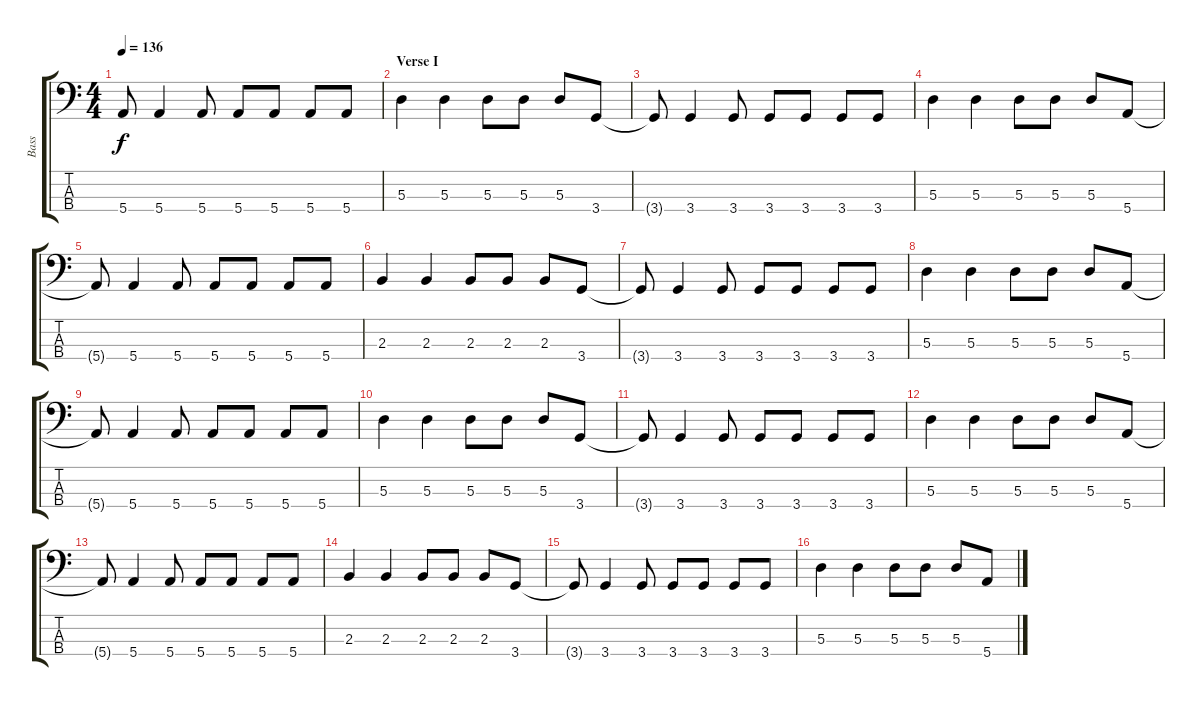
\track ("Bass" "Bass") {instrument electricbassfinger}
\staff {score tabs}
\tuning (G2 D2 A1 E1) {hide}
\ts (4 4)
\tempo 136
\clef f4
\ks c
5.4{t}.8{dy f} 5.4.4 5.4.8 5.4.8 5.4.8 5.4.8 5.4.8 |
\section ("" "Verse I")
5.3.4 5.3.4 5.3.8 5.3.8 5.3.8 3.4.8 |
3.4{t}.8 3.4.4 3.4.8 3.4.8 3.4.8 3.4.8 3.4.8 |
5.3.4 5.3.4 5.3.8 5.3.8 5.3.8 5.4.8 |
5.4{t}.8 5.4.4 5.4.8 5.4.8 5.4.8 5.4.8 5.4.8 |
2.3.4 2.3.4 2.3.8 2.3.8 2.3.8 3.4.8 |
3.4{t}.8 3.4.4 3.4.8 3.4.8 3.4.8 3.4.8 3.4.8 |
5.3.4 5.3.4 5.3.8 5.3.8 5.3.8 5.4.8 |
5.4{t}.8 5.4.4 5.4.8 5.4.8 5.4.8 5.4.8 5.4.8 |
5.3.4 5.3.4 5.3.8 5.3.8 5.3.8 3.4.8 |
3.4{t}.8 3.4.4 3.4.8 3.4.8 3.4.8 3.4.8 3.4.8 |
5.3.4 5.3.4 5.3.8 5.3.8 5.3.8 5.4.8 |
5.4{t}.8 5.4.4 5.4.8 5.4.8 5.4.8 5.4.8 5.4.8 |
2.3.4 2.3.4 2.3.8 2.3.8 2.3.8 3.4.8 |
3.4{t}.8 3.4.4 3.4.8 3.4.8 3.4.8 3.4.8 3.4.8 |
5.3.4 5.3.4 5.3.8 5.3.8 5.3.8 5.4.8
